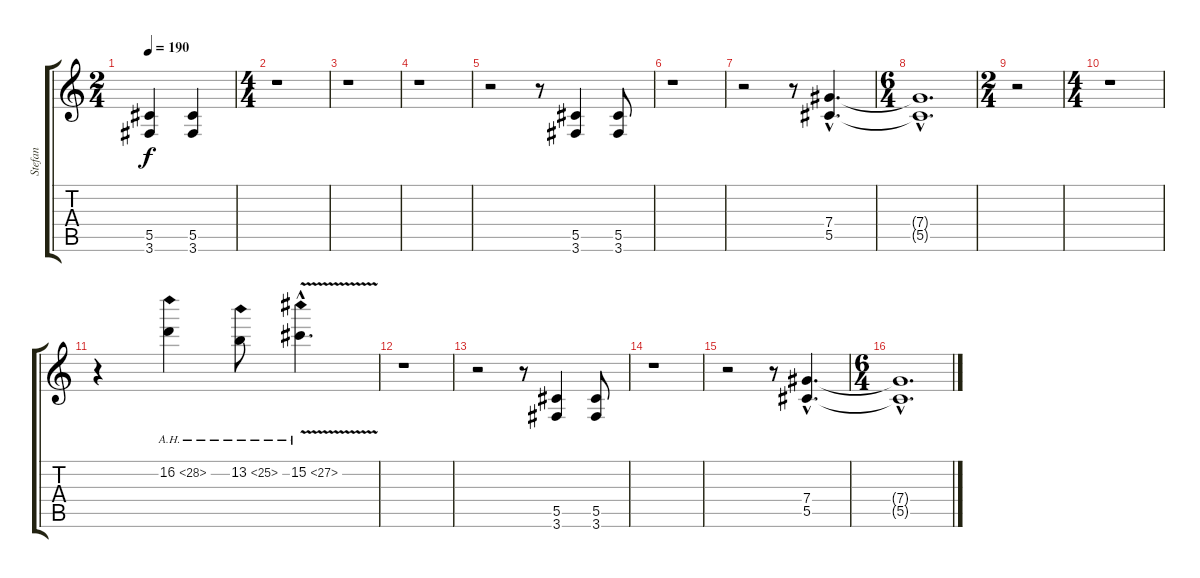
\track ("Stefan" "Stefan") {instrument distortionguitar}
\staff {score tabs}
\tuning (Eb4 Bb3 Gb3 Db3 Ab2 Eb2) {hide}
\ts (2 4)
\tempo 190
\clef g2
\ks c
(5.5 3.6).4{dy f instrument distortionguitar} (5.5 3.6).4 |
\ts (4 4)
r.1 |
r.1 |
r.1 |
r.2 r.8 (5.5 3.6).4 (5.5 3.6).8 |
r.1 |
r.2 r.8 (7.4{hac} 5.5{hac}).4{d} |
\ts (6 4)
(7.4{hac t} 5.5{hac t}).1{d} |
\ts (2 4)
r.2 |
\ts (4 4)
r.1 |
r.4 16.2{ah 12}.4 13.2{ah 12}.8 15.2{ah 12 v hac}.4{d} |
r.1 |
r.2 r.8 (5.5 3.6).4 (5.5 3.6).8 |
r.1 |
r.2 r.8 (7.4{hac} 5.5{hac}).4{d} |
\ts (6 4)
(7.4{hac t} 5.5{hac t}).1{d}
